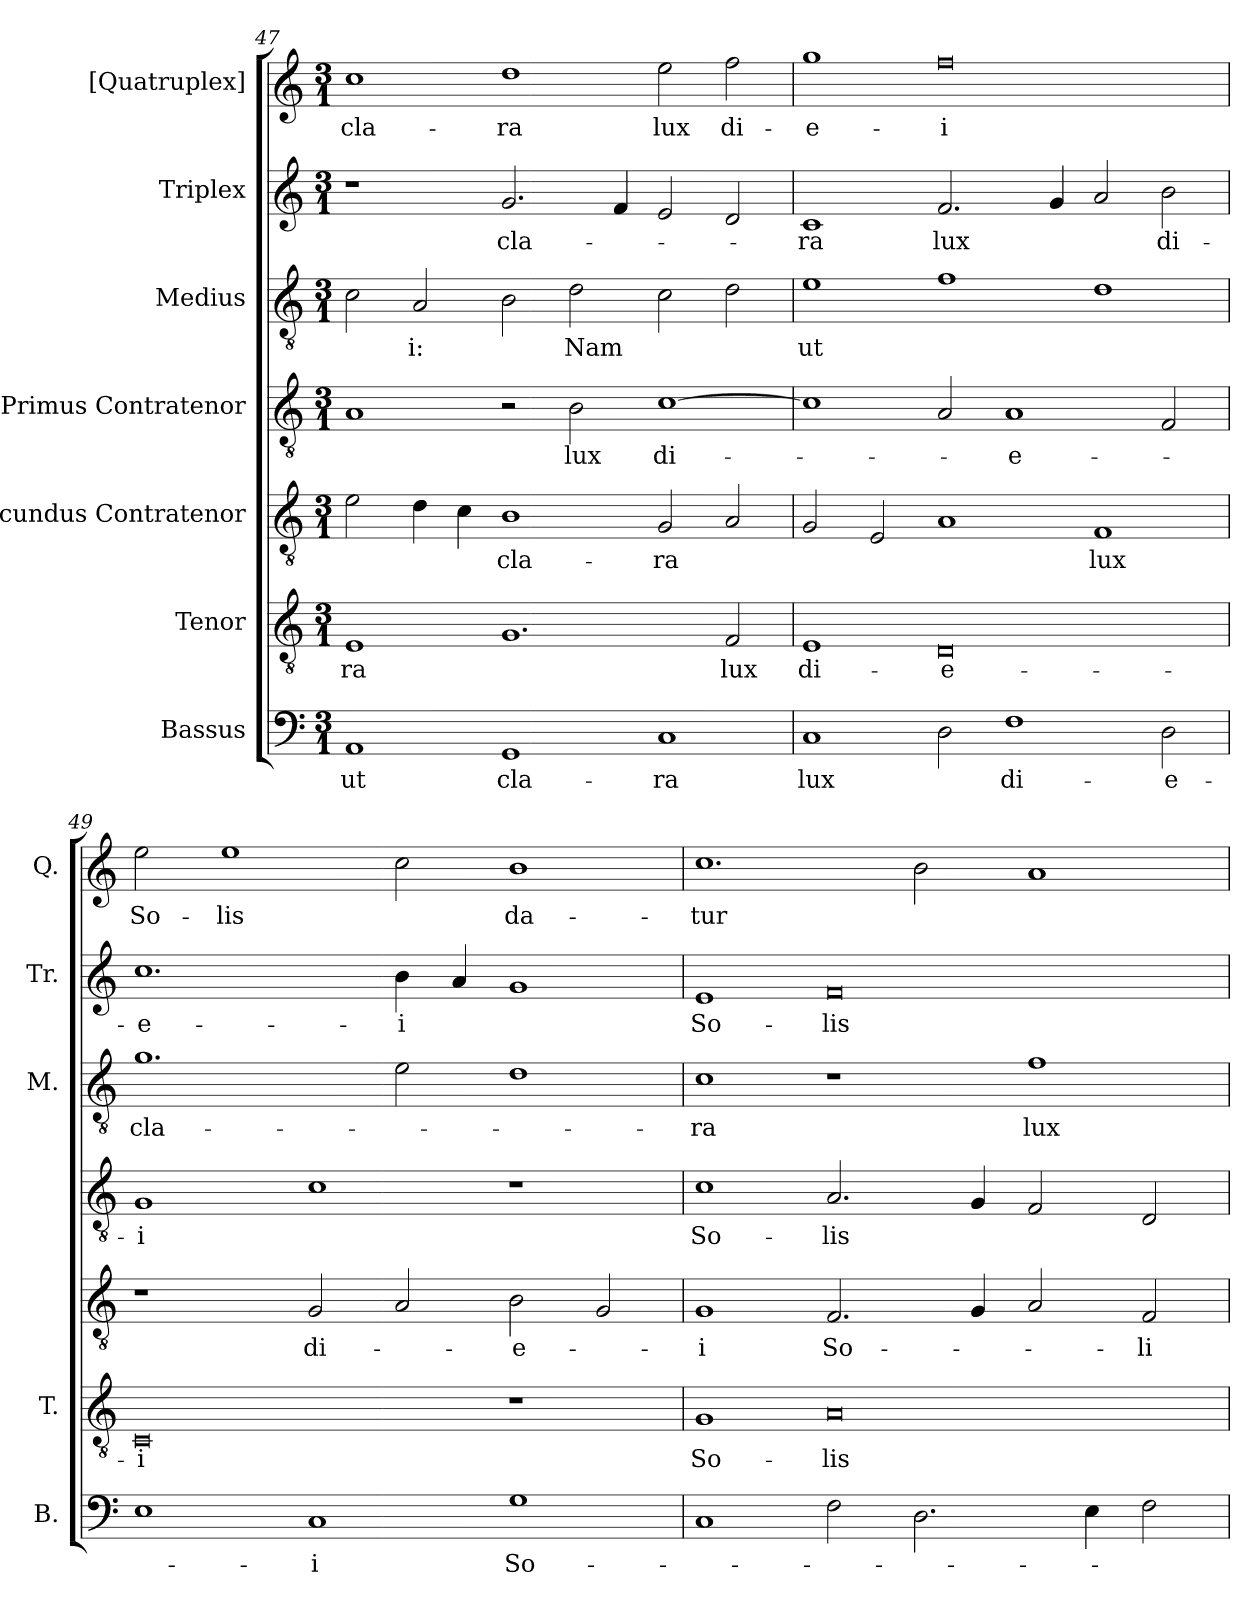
**kern	**text	**kern	**text	**kern	**text	**kern	**text	**kern	**text	**kern	**text	**kern	**text
*part7	*part7	*part6	*part6	*part5	*part5	*part4	*part4	*part3	*part3	*part2	*part2	*part1	*part1
*staff7	*staff7	*staff6	*staff6	*staff5	*staff5	*staff4	*staff4	*staff3	*staff3	*staff2	*staff2	*staff1	*staff1
*I"Bassus	*	*I"Tenor	*	*I"Secundus Contratenor	*	*I"Primus Contratenor	*	*I"Medius	*	*I"Triplex	*	*I"[Quatruplex]	*
*I'B.	*	*I'T.	*	*	*	*	*	*I'M.	*	*I'Tr.	*	*I'Q.	*
*clefF4	*	*clefGv2	*	*clefGv2	*	*clefGv2	*	*clefGv2	*	*clefG2	*	*clefG2	*
*	*	*ITrd7c12	*	*ITrd7c12	*	*ITrd7c12	*	*ITrd7c12	*	*	*	*	*
*k[]	*	*k[]	*	*k[]	*	*k[]	*	*k[]	*	*k[]	*	*k[]	*
*C:	*	*C:	*	*C:	*	*C:	*	*C:	*	*C:	*	*C:	*
*M3/1	*	*M3/1	*	*M3/1	*	*M3/1	*	*M3/1	*	*M3/1	*	*M3/1	*
=47	=47	=47	=47	=47	=47	=47	=47	=47	=47	=47	=47	=47	=47
!	!LO:LY:b:color=#000000	!	!	!	!	!	!	!	!	!	!	!	!
!	!	!	!LO:LY:b:color=#000000	!	!	!	!	!	!	!	!	!	!
!	!	!	!	!	!	!	!	!	!	!	!	!	!LO:LY:b:color=#000000
1AAi	ut	1EEi	-ra	2Ei\	.	1AAi	.	2Ci\	.	1r	.	1cci	cla-
!	!	!	!	!	!	!	!	!	!LO:LY:b:color=#000000	!	!	!	!
.	.	.	.	4Di\	.	.	.	2AAi/	-i:	.	.	.	.
.	.	.	.	4Ci\	.	.	.	.	.	.	.	.	.
!	!LO:LY:b:color=#000000	!	!	!	!	!	!	!	!	!	!	!	!
!	!	!	!	!	!LO:LY:b:color=#000000	!	!	!	!	!	!	!	!
!	!	!	!	!	!	!	!	!	!	!	!LO:LY:b:color=#000000	!	!
!	!	!	!	!	!	!	!	!	!	!	!	!	!LO:LY:b:color=#000000
1GGi	cla-	1.GGi	.	1BBi	cla-	2r	.	2BBi\	.	2.gi/	cla-	1ddi	-ra
!	!	!	!	!	!	!	!LO:LY:b:color=#000000	!	!	!	!	!	!
!	!	!	!	!	!	!	!	!	!LO:LY:b:color=#000000	!	!	!	!
.	.	.	.	.	.	2BBi\	lux	2Di\	Nam	.	.	.	.
.	.	.	.	.	.	.	.	.	.	4fi/	.	.	.
!	!LO:LY:b:color=#000000	!	!	!	!	!	!	!	!	!	!	!	!
!	!	!	!	!	!LO:LY:b:color=#000000	!	!	!	!	!	!	!	!
!	!	!	!	!	!	!	!LO:LY:b:color=#000000	!	!	!	!	!	!
!	!	!	!	!	!	!	!	!	!	!	!	!	!LO:LY:b:color=#000000
1Ci	-ra	.	.	2GGi/	-ra	[>1Ci	di-	2Ci\	.	2ei/	.	2eei\	lux
!	!	!	!LO:LY:b:color=#000000	!	!	!	!	!	!	!	!	!	!
!	!	!	!	!	!	!	!	!	!	!	!	!	!LO:LY:b:color=#000000
.	.	2FFi/	lux	2AAi/	.	.	.	2Di\	.	2di/	.	2ffi\	di-
!!LO:PB:g=z
=48`	=48`	=48`	=48`	=48`	=48`	=48`	=48`	=48`	=48`	=48`	=48`	=48`	=48`
!	!LO:LY:b:color=#000000	!	!	!	!	!	!	!	!	!	!	!	!
!	!	!	!LO:LY:b:color=#000000	!	!	!	!	!	!	!	!	!	!
!	!	!	!	!	!	!	!	!	!LO:LY:b:color=#000000	!	!	!	!
!	!	!	!	!	!	!	!	!	!	!	!LO:LY:b:color=#000000	!	!
!	!	!	!	!	!	!	!	!	!	!	!	!	!LO:LY:b:color=#000000
1Ci	lux	1EEi	di-	2GGi/	.	1Ci]	.	1Ei	ut	1ci	-ra	1ggi	-e-
.	.	.	.	2EEi/	.	.	.	.	.	.	.	.	.
!	!	!	!LO:LY:b:color=#000000	!	!	!	!	!	!	!	!	!	!
!	!	!	!	!	!	!	!	!	!	!	!LO:LY:b:color=#000000	!	!
!	!	!	!	!	!	!	!	!	!	!	!	!	!LO:LY:b:color=#000000
2Di\	.	0DDi	-e-	1AAi	.	2AAi/	.	1Fi	.	2.fi/	lux	0ffi	-i
!	!LO:LY:b:color=#000000	!	!	!	!	!	!	!	!	!	!	!	!
!	!	!	!	!	!	!	!LO:LY:b:color=#000000	!	!	!	!	!	!
1Fi	di-	.	.	.	.	1AAi	-e-	.	.	.	.	.	.
.	.	.	.	.	.	.	.	.	.	4gi/	.	.	.
!	!	!	!	!	!LO:LY:b:color=#000000	!	!	!	!	!	!	!	!
.	.	.	.	1FFi	lux	.	.	1Di	.	2ai/	.	.	.
!	!LO:LY:b:color=#000000	!	!	!	!	!	!	!	!	!	!	!	!
!	!	!	!	!	!	!	!	!	!	!	!LO:LY:b:color=#000000	!	!
2Di\	-e-	.	.	.	.	2FFi/	.	.	.	2bi\	di-	.	.
=49`	=49`	=49`	=49`	=49`	=49`	=49`	=49`	=49`	=49`	=49`	=49`	=49`	=49`
!	!	!	!LO:LY:b:color=#000000	!	!	!	!	!	!	!	!	!	!
!	!	!	!	!	!	!	!LO:LY:b:color=#000000	!	!	!	!	!	!
!	!	!	!	!	!	!	!	!	!LO:LY:b:color=#000000	!	!	!	!
!	!	!	!	!	!	!	!	!	!	!	!LO:LY:b:color=#000000	!	!
!	!	!	!	!	!	!	!	!	!	!	!	!	!LO:LY:b:color=#000000
1Ei	.	0CCi	-i	1r	.	1GGi	-i	1.Gi	cla-	1.cci	-e-	2eei\	So-
!	!	!	!	!	!	!	!	!	!	!	!	!	!LO:LY:b:color=#000000
.	.	.	.	.	.	.	.	.	.	.	.	1eei	-lis
!	!LO:LY:b:color=#000000	!	!	!	!	!	!	!	!	!	!	!	!
!	!	!	!	!	!LO:LY:b:color=#000000	!	!	!	!	!	!	!	!
1Ci	-i	.	.	2GGi/	di-	1Ci	.	.	.	.	.	.	.
!	!	!	!	!	!	!	!	!	!	!	!LO:LY:b:color=#000000	!	!
.	.	.	.	2AAi/	.	.	.	2Ei\	.	4bi\	-i	2cci\	.
.	.	.	.	.	.	.	.	.	.	4ai/	.	.	.
!	!LO:LY:b:color=#000000	!	!	!	!	!	!	!	!	!	!	!	!
!	!	!	!	!	!LO:LY:b:color=#000000	!	!	!	!	!	!	!	!
!	!	!	!	!	!	!	!	!	!	!	!	!	!LO:LY:b:color=#000000
1Gi	So-	1r	.	2BBi\	-e-	1r	.	1Di	.	1gi	.	1bi	da-
.	.	.	.	2GGi/	.	.	.	.	.	.	.	.	.
=50`	=50`	=50`	=50`	=50`	=50`	=50`	=50`	=50`	=50`	=50`	=50`	=50`	=50`
!	!	!	!LO:LY:b:color=#000000	!	!	!	!	!	!	!	!	!	!
!	!	!	!	!	!LO:LY:b:color=#000000	!	!	!	!	!	!	!	!
!	!	!	!	!	!	!	!LO:LY:b:color=#000000	!	!	!	!	!	!
!	!	!	!	!	!	!	!	!	!LO:LY:b:color=#000000	!	!	!	!
!	!	!	!	!	!	!	!	!	!	!	!LO:LY:b:color=#000000	!	!
!	!	!	!	!	!	!	!	!	!	!	!	!	!LO:LY:b:color=#000000
1Ci	.	1GGi	So-	1GGi	-i	1Ci	So-	1Ci	-ra	1ei	So-	1.cci	-tur
!	!	!	!LO:LY:b:color=#000000	!	!	!	!	!	!	!	!	!	!
!	!	!	!	!	!LO:LY:b:color=#000000	!	!	!	!	!	!	!	!
!	!	!	!	!	!	!	!LO:LY:b:color=#000000	!	!	!	!	!	!
!	!	!	!	!	!	!	!	!	!	!	!LO:LY:b:color=#000000	!	!
2Fi\	.	0AAi	-lis	2.FFi/	So-	2.AAi/	-lis	1r	.	0fi	-lis	.	.
2.Di\	.	.	.	.	.	.	.	.	.	.	.	2bi\	.
.	.	.	.	4GGi/	.	4GGi/	.	.	.	.	.	.	.
!	!	!	!	!	!	!	!	!	!LO:LY:b:color=#000000	!	!	!	!
.	.	.	.	2AAi/	.	2FFi/	.	1Fi	lux	.	.	1ai	.
4Ei\	.	.	.	.	.	.	.	.	.	.	.	.	.
!	!	!	!	!	!LO:LY:b:color=#000000	!	!	!	!	!	!	!	!
2Fi\	.	.	.	2FFi/	-li	2DDi/	.	.	.	.	.	.	.
=`	=`	=`	=`	=`	=`	=`	=`	=`	=`	=`	=`	=`	=`
*-	*-	*-	*-	*-	*-	*-	*-	*-	*-	*-	*-	*-	*-
